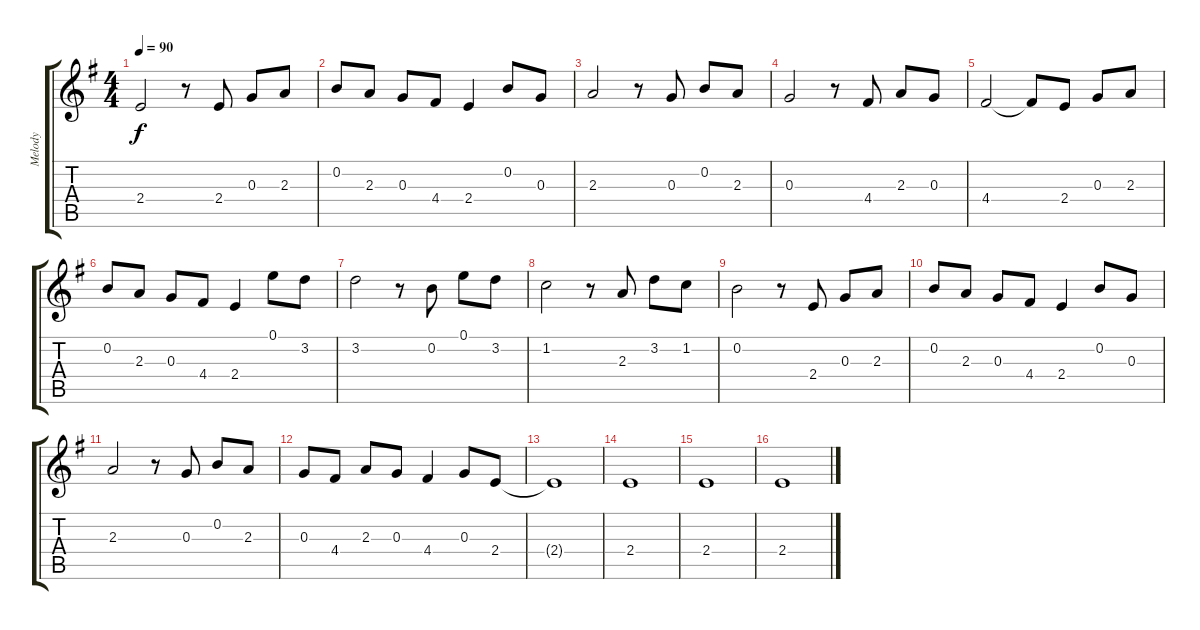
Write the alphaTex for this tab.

\track ("Melody" "Melody") {instrument electricguitarjazz}
\staff {score tabs}
\tuning (E4 B3 G3 D3 A2 E2) {hide}
\ts (4 4)
\tempo 90
\clef g2
\ks g
2.4.2{dy f} r.8 2.4.8 0.3.8 2.3.8 |
0.2.8 2.3.8 0.3.8 4.4.8 2.4.4 0.2.8 0.3.8 |
2.3.2 r.8 0.3.8 0.2.8 2.3.8 |
0.3.2 r.8 4.4.8 2.3.8 0.3.8 |
4.4.2 4.4{t}.8 2.4.8 0.3.8 2.3.8 |
0.2.8 2.3.8 0.3.8 4.4.8 2.4.4 0.1.8 3.2.8 |
3.2.2 r.8 0.2.8 0.1.8 3.2.8 |
1.2.2 r.8 2.3.8 3.2.8 1.2.8 |
0.2.2 r.8 2.4.8 0.3.8 2.3.8 |
0.2.8 2.3.8 0.3.8 4.4.8 2.4.4 0.2.8 0.3.8 |
2.3.2 r.8 0.3.8 0.2.8 2.3.8 |
0.3.8 4.4.8 2.3.8 0.3.8 4.4.4 0.3.8 2.4.8 |
2.4{t}.1 |
2.4.1 |
2.4.1 |
2.4.1
